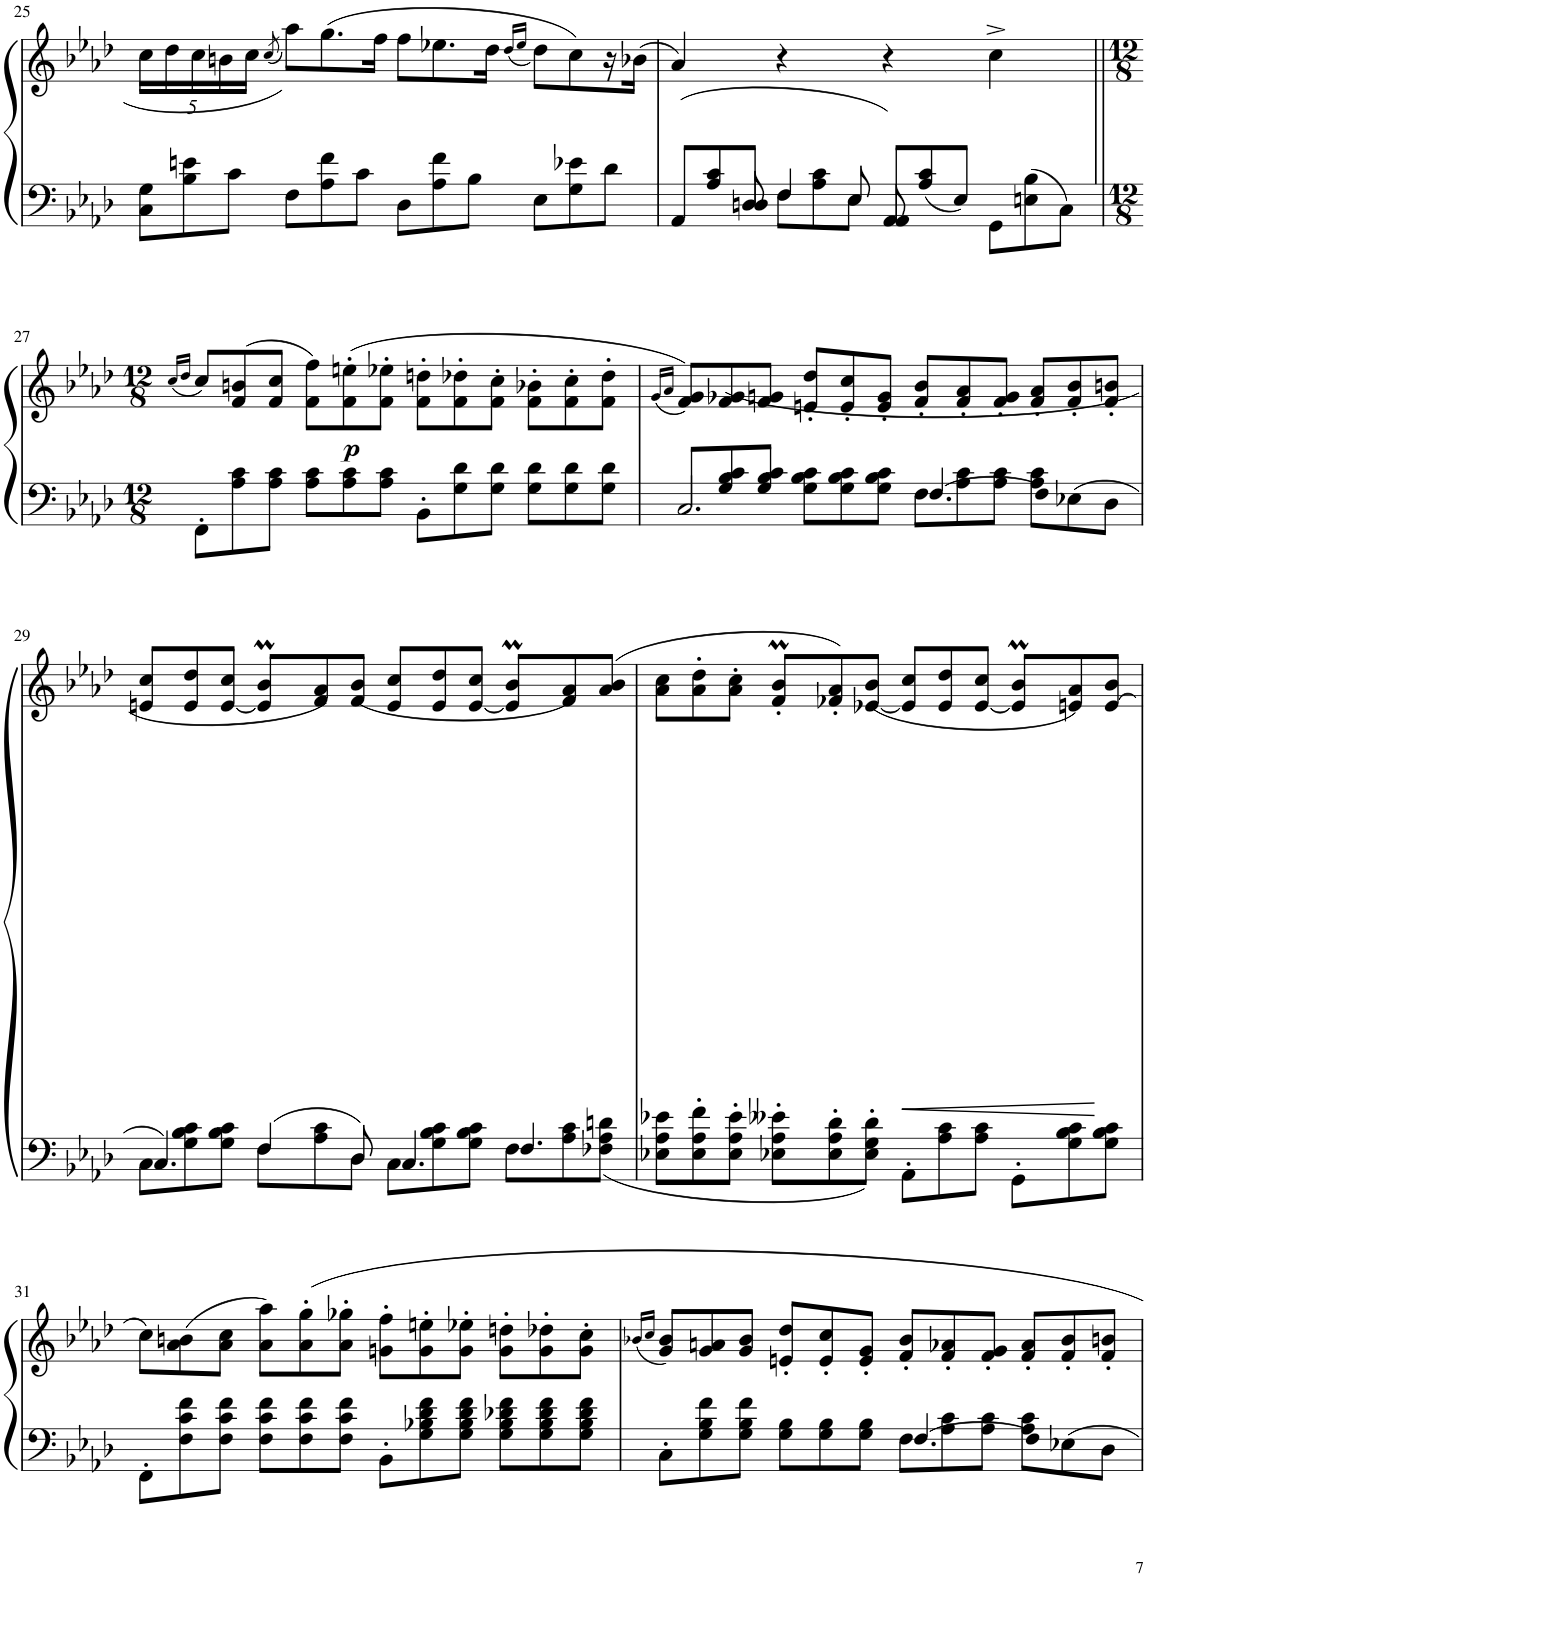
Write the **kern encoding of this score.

**kern	**kern	**dynam
*part1	*part1	*part1
*staff2	*staff1	*staff1/2
*I"Piano	*	*
*I'Pno	*	*
!!LO:PB:g=z
*clefF4	*clefG2	*
*k[b-e-a-d-]	*k[b-e-a-d-]	*
*M4/4	*M4/4	*
*met(c)	*met(c)	*
*Xtuplet	*Xbrackettup	*
=25	=25	=25
12C\ 12G\L	20cc\LL	.
.	20dd-\	.
12B-\ 12en\	.	.
.	20cc\	.
.	20bn\	.
12c\J	.	.
.	20cc\JJ	.
.	(8qcc/	.
*	*Xtuplet	*
12F\L	12aa-\L)	.
12A-\ 12f\	(12.gg\	.
12c\J	.	.
.	24ff\Jk	.
12D-\L	12ff\L	.
12A-\ 12f\	12.ee-X\	.
12B-\J	.	.
.	24dd-\Jk	.
.	(16qdd-/LL	.
.	16qee-/JJ	.
12E-\L	12dd-\L)	.
12G\ 12e-X\	12cc\)	.
12d-\J	24r	.
.	(24b-X\JJ	.
=26	=26	=26
*^	*	*
12AA-/L	6ryy	4a-/)	.
12A-/ 12c/	.	.	.
12Dn/J	12Dn/	.	.
12F\L	6F/	4r	.
12A-\ 12c\	.	.	.
12E-\J	12E-/	.	.
12AA-/L	12AA-/	4r	.
12A-/ 12c/	6ryy	.	.
12E-/J	.	.	.
12GG\L	4ryy	4cc^\	.
12En\ 12B-\	.	.	.
12C\J	.	.	.
*v	*v	*	*
!!LO:LB:g=z
=27||	=27||	=27||
*M12/8	*M12/8	*
.	(16qcc/LL	.
.	16qdd-/JJ	.
!	!	!LO:DY:b
8FF'\L	8cc/L)	p
8A-\ 8c\	(8f/ 8bn/	.
8A-\ 8c\J	8f/ 8cc/J	.
8A-\ 8c\L	8f\ 8ff\L)	.
8A-\ 8c\	(8f\' 8een\'	.
8A-\ 8c\J	8f\' 8ee-X\'J	.
8BB-'\L	8f\' 8ddn\'L	.
8G\ 8d-\	8f\' 8dd-X\'	.
8G\ 8d-\J	8f\' 8cc\'J	.
8G\ 8d-\L	8f\' 8b-X\'L	.
8G\ 8d-\	8f\' 8cc\'	.
8G\ 8d-\J	8f\' 8dd-\'J	.
=28	=28	=28
.	(16qg/LL	.
.	16qa-/JJ	.
*^	*	*
8C/L	2.C/	8f/ 8g/L))	.
8G/ 8B-/ 8c/	.	(8f/ 8g-X/	.
8G/ 8B-/ 8c/J	.	8f/ 8gn/J	.
8G\ 8B-\ 8c\L	.	8en/' 8dd-/'L	.
8G\ 8B-\ 8c\	.	8e/' 8cc/'	.
8G\ 8B-\ 8c\J	.	8e/' 8g/'J	.
8F\L	[4.F/	8f/' 8b-/'L	.
8A-\ 8c\	.	8f/' 8a-/'	.
8A-\ 8c\J	.	8f/' 8g/'J	.
8A-\ 8c\L	8F]	8f/' 8a-/'L	.
8E-X\	4ryy	8f/' 8b-/'	.
8D-\J	.	8f/' 8bn/'J	.
!!LO:LB:g=z
=29	=29	=29	=29
*	*	*^	*
4.C/	8C\L	8en/ 8cc/L	4.ryy	.
.	8G\ 8B-\ 8c\	8e/ 8dd-/	.	.
.	8G\ 8B-\ 8c\J	[8e/ 8cc/J	.	.
4F/	8F\L	8e/]M 8b-/ML	48ryy	.
.	.	.	48cc!	.
.	.	.	12b-!	.
.	8A-\ 8c\	8f/ 8a-/)	8ryy	.
*	*	*v	*v	*
8D-/	8D-\J	(8f/ 8b-/J	.
4.C/	8C\L	8e/ 8cc/L	.
.	8G\ 8B-\ 8c\	8e/ 8dd-/	.
.	8G\ 8B-\ 8c\J	[8e/ 8cc/J	.
*	*	*^	*
4.F/	8F\L	8e/]M 8b-/ML	48ryy	.
.	.	.	48cc!	.
.	.	.	12b-!	.
.	8A-\ 8c\	8f/ 8a-/)	4ryy	.
.	8F-X\ 8A-\ 8dn\J	(8a-/ 8b-/J	.	.
*v	*v	*	*	*
=30	=30	=30	=30
8E-X\ 8A-\ 8e-X\L	8a-\ 8cc\L	4.ryy	.
8E-\' 8A-\' 8f\'	8a-\' 8dd-\'	.	.
8E-\' 8A-\' 8e-\'J	8a-\' 8cc\'J	.	.
8E-X\' 8A-\' 8e--X\'L	8f/M' 8b-/M'L	48ryy	.
.	.	48cc!	.
.	.	12b-!	.
8E-\' 8A-\' 8d-\'	8f-X/' 8a-/')	8ryy	.
*	*v	*v	*
8E-\' 8G\' 8d-\'J	([8e-X/ 8b-/J	.
!	!	!LO:HP:b
8AA-'\L	8e-/] 8cc/L	<
8A-\ 8c\	8e-/ 8dd-/	.
8A-\ 8c\J	[8e-/ 8cc/J	.
*	*^	*
8GG'\L	8e-/]M 8b-/ML	48ryy	.
.	.	48cc!	.
.	.	12b-!	.
8G\ 8B-\ 8c\	8en/ 8a-/)	4ryy	.
8G\ 8B-\ 8c\J	(8e/ 8b-/J	.	[
*	*v	*v	*
!!LO:LB:g=z
=31	=31	=31
8FF'\L	8cc\L)	.
8F\ 8c\ 8f\	(8a-\ 8bn\	.
8F\ 8c\ 8f\J	8a-\ 8cc\J	.
8F\ 8c\ 8f\L	8a-\ 8aa-\L)	.
8F\ 8c\ 8f\	8a-\' 8gg\'	.
8F\ 8c\ 8f\J	8a-\' 8gg-X\'J	.
8BB-'\L	8gn\' 8ff\'L	.
8G\ 8B-X\ 8d-\ 8f\	8g\' 8een\'	.
8G\ 8B-\ 8d-\ 8f\J	8g\' 8ee-X\'J	.
8G\ 8B-\ 8d-X\ 8f\L	8g\' 8ddn\'L	.
8G\ 8B-\ 8d-\ 8f\	8g\' 8dd-X\'	.
8G\ 8B-\ 8d-\ 8f\J	8g\' 8cc\'J	.
=32	=32	=32
.	(16qb-X/LL	.
.	16qcc/JJ	.
*^	*	*
8C'\L	2.ryy	8g/ 8b-/L)	.
8G\ 8B-\ 8f\	.	8g/ 8an/	.
8G\ 8B-\ 8f\J	.	8g/ 8b-/J	.
8G\ 8B-\L	.	8en/' 8dd-/'L	.
8G\ 8B-\	.	8e/' 8cc/'	.
8G\ 8B-\J	.	8e/' 8g/'J	.
8F\L	[4.F/	8f/' 8b-/'L	.
8A-\ 8c\	.	8f/' 8a-X/'	.
8A-\ 8c\J	.	8f/' 8g/'J	.
8A-\ 8c\L	8F]	8f/' 8a-/'L	.
8E-X\	4ryy	8f/' 8b-/'	.
8D-\J	.	8f/' 8bn/'J	.
*v	*v	*	*
=	=	=
*-	*-	*-
